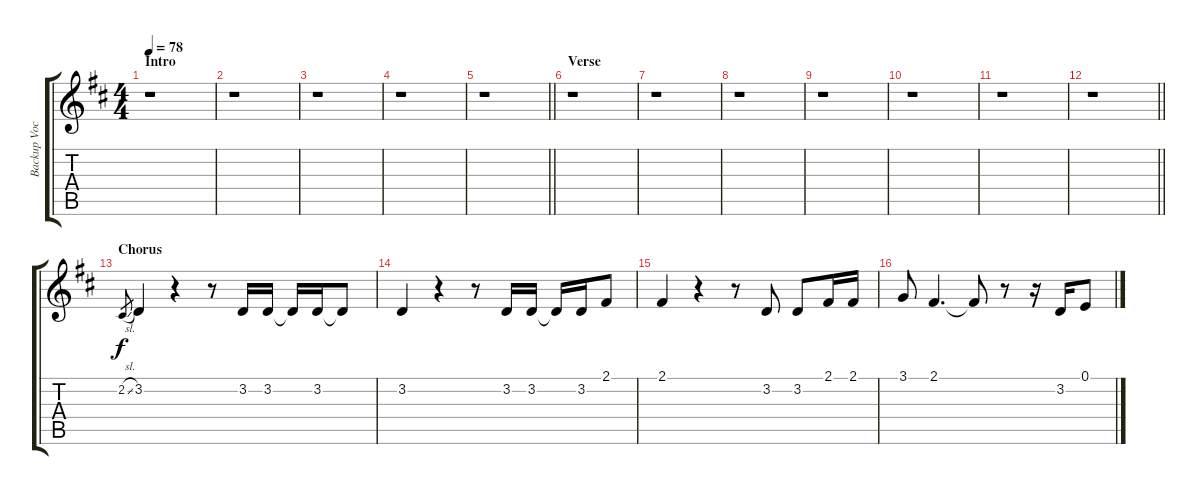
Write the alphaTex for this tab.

\track ("Backup Vocal 2" "Backup Voc") {instrument acousticgrandpiano}
\staff {score tabs}
\tuning (E4 B3 G3 D3 A2 E2) {hide}
\ts (4 4)
\section ("" "Intro")
\tempo 78
\clef g2
\ks d
r.1{dy f instrument acousticgrandpiano} |
r.1 |
r.1 |
r.1 |
\barLineRight lightlight
r.1 |
\section ("" "Verse")
r.1 |
r.1 |
r.1 |
r.1 |
r.1 |
r.1 |
\barLineRight lightlight
r.1 |
\section ("" "Chorus")
2.2{sl}.8{gr} 3.2.4 r.4 r.8 3.2.16 3.2.16 3.2{t}.16 3.2.16 3.2{t}.8 |
3.2.4 r.4 r.8 3.2.16 3.2.16 3.2{t}.16 3.2.16 2.1.8 |
2.1.4 r.4 r.8 3.2.8 3.2.8 2.1.16 2.1.16 |
3.1.8 2.1.4{d} 2.1{t}.8 r.8 r.16 3.2.16 0.1.8
